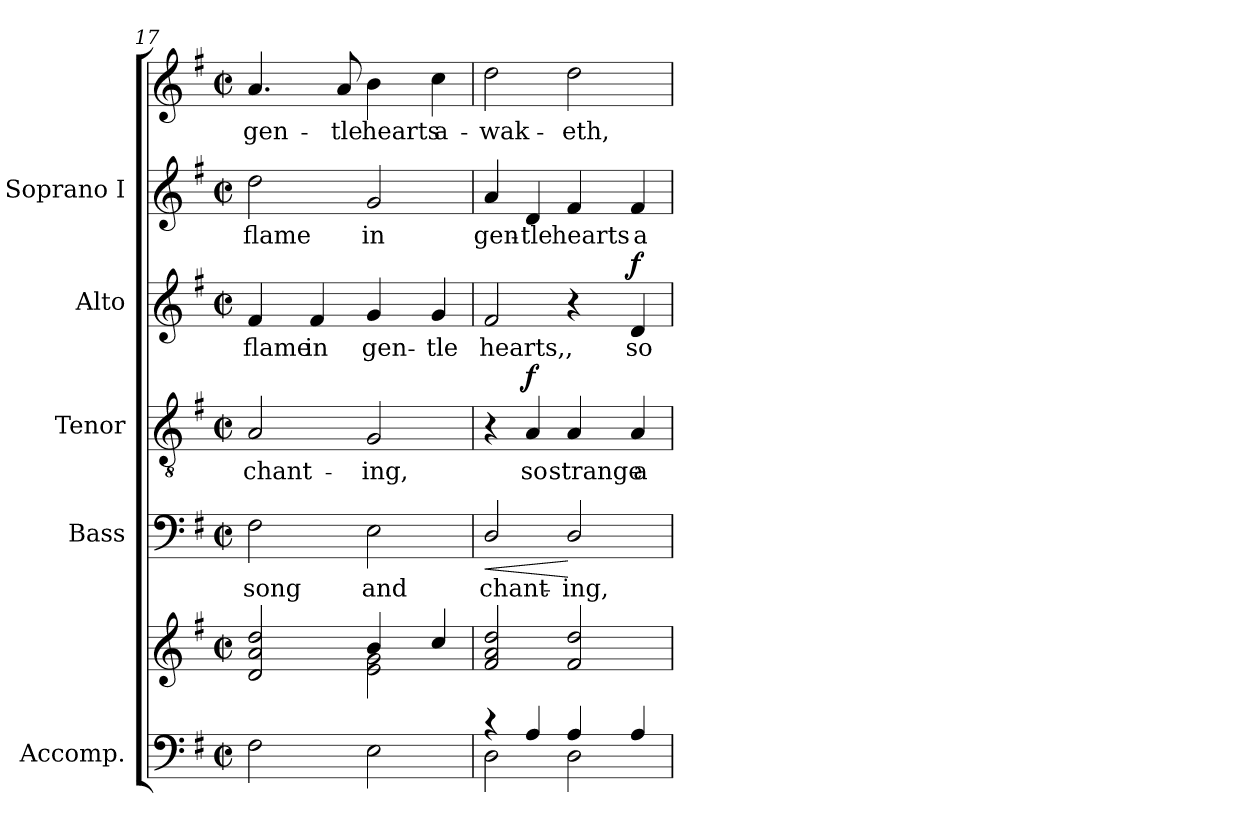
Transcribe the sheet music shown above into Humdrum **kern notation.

**kern	**kern	**kern	**text	**dynam	**kern	**text	**dynam	**kern	**text	**dynam	**kern	**text	**kern	**text
*part5	*part5	*part4	*part4	*part4	*part3	*part3	*part3	*part2	*part2	*part2	*part1	*part1	*part1	*part1
*staff7	*staff6	*staff5	*staff5	*staff5	*staff4	*staff4	*staff4	*staff3	*staff3	*staff3	*staff2	*staff2	*staff1	*staff1
*I"Accomp.	*	*I"Bass	*	*	*I"Tenor	*	*	*I"Alto	*	*	*I"Soprano I	*	*	*
*	*	*I'B	*	*	*I'T	*	*	*I'A	*	*	*I'S	*	*	*
!!LO:LB:g=z
*clefF4	*clefG2	*clefF4	*	*	*clefGv2	*	*	*clefG2	*	*	*clefG2	*	*clefG2	*
*k[f#]	*k[f#]	*k[f#]	*	*	*k[f#]	*	*	*k[f#]	*	*	*k[f#]	*	*k[f#]	*
*G:	*G:	*G:	*	*	*G:	*	*	*G:	*	*	*G:	*	*G:	*
*M2/2	*M2/2	*M2/2	*	*	*M2/2	*	*	*M2/2	*	*	*M2/2	*	*M2/2	*
*met(c|)	*met(c|)	*met(c|)	*	*	*met(c|)	*	*	*met(c|)	*	*	*met(c|)	*	*met(c|)	*
=17	=17	=17	=17	=17	=17	=17	=17	=17	=17	=17	=17	=17	=17	=17
*^	*^	*	*	*	*	*	*	*	*	*	*	*	*	*
!	!	!	!	!	!LO:LY:b	!	!	!LO:LY:b	!	!	!LO:LY:b	!	!	!LO:LY:b	!	!LO:LY:b
1ryy	2F#	2d/ 2a/ 2dd/	2ryy	2F#	song	.	2A	chant-	.	4f#	flame	.	2dd	-flame	4.a	gen-
!	!	!	!	!	!	!	!	!	!	!	!LO:LY:b	!	!	!	!	!
.	.	.	.	.	.	.	.	.	.	4f#	in	.	.	.	.	.
!	!	!	!	!	!	!	!	!	!	!	!	!	!	!	!	!LO:LY:b
.	.	.	.	.	.	.	.	.	.	.	.	.	.	.	8a	-tle
!	!	!	!	!	!LO:LY:b	!	!	!LO:LY:b	!	!	!LO:LY:b	!	!	!LO:LY:b	!	!LO:LY:b
.	2E	4b/	2e\ 2g\	2E	and	.	2G	-ing,	.	4g	gen-	.	2g	in	4b	hearts
!	!	!	!	!	!	!	!	!	!	!	!LO:LY:b	!	!	!	!	!LO:LY:b
.	.	4cc/	.	.	.	.	.	.	.	4g	-tle	.	.	.	4cc	a-
=18	=18	=18	=18	=18	=18	=18	=18	=18	=18	=18	=18	=18	=18	=18	=18	=18
!	!	!	!	!	!LO:LY:b	!LO:HP:b	!	!	!	!	!LO:LY:b	!	!	!LO:LY:b	!	!LO:LY:b
4r	2D\	2f#/ 2a/ 2dd/	1ryy	2D/	chant-	<	4r	.	.	2f#	hearts,,	.	4a	gen-	2dd	wak-
!	!	!	!	!	!	!	!	!LO:LY:b	!LO:DY:b	!	!	!	!	!LO:LY:b	!	!
4A/	.	.	.	.	.	.	4A	so	f	.	.	.	4d	-tle	.	.
!	!	!	!	!	!LO:LY:b	!	!	!LO:LY:b	!	!	!	!	!	!LO:LY:b	!	!LO:LY:b
4A/	2D\	2f#/ 2dd/	.	2D/	-ing,	[	4A	strange	.	4r	.	.	4f#	hearts	2dd	-eth,
!	!	!	!	!	!	!	!	!LO:LY:b	!	!	!LO:LY:b	!LO:DY:b	!	!LO:LY:b	!	!
4A/	.	.	.	.	.	.	4A	a	.	4d	so	f	4f#	a-	.	.
*v	*v	*	*	*	*	*	*	*	*	*	*	*	*	*	*	*
*	*v	*v	*	*	*	*	*	*	*	*	*	*	*	*	*
=	=	=	=	=	=	=	=	=	=	=	=	=	=	=
*-	*-	*-	*-	*-	*-	*-	*-	*-	*-	*-	*-	*-	*-	*-
